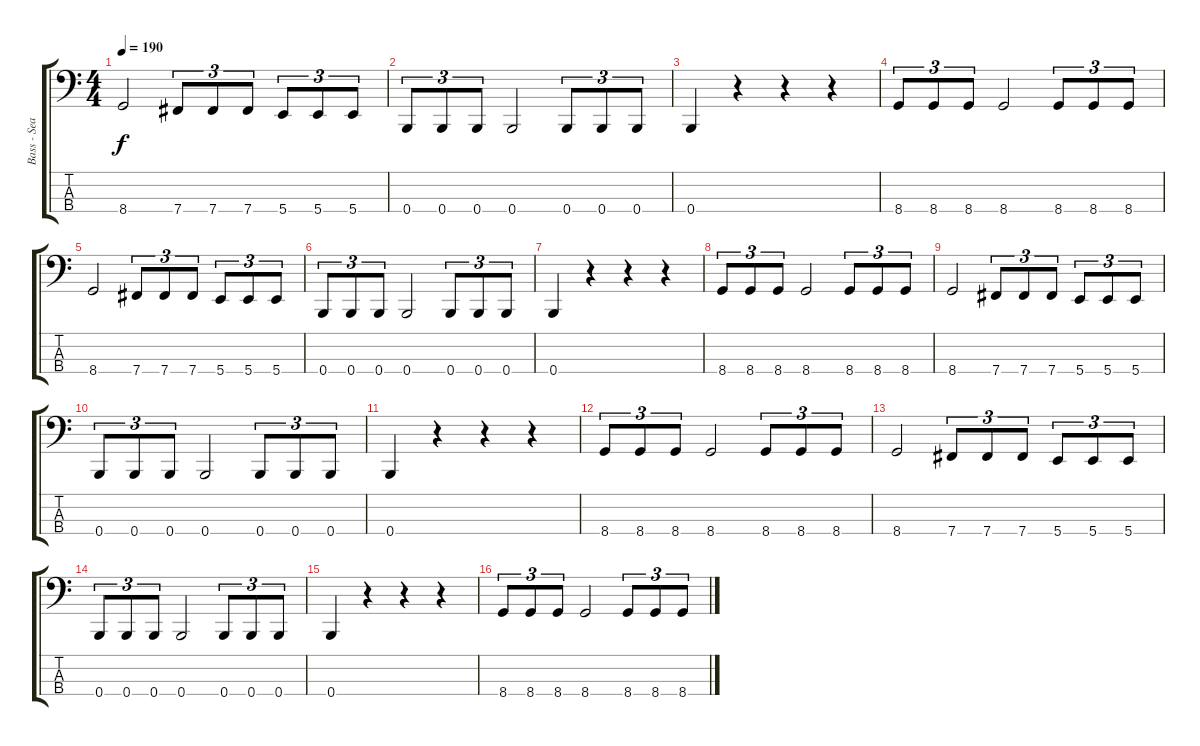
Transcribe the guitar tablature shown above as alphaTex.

\track ("Bass - Sean" "Bass - Sea") {instrument electricbasspick}
\staff {score tabs}
\tuning (E2 B1 Gb1 B0) {hide}
\ts (4 4)
\tempo 190
\clef f4
\ks c
8.4.2{dy f} 7.4.8{tu (3 2)} 7.4.8{tu (3 2)} 7.4.8{tu (3 2)} 5.4.8{tu (3 2)} 5.4.8{tu (3 2)} 5.4.8{tu (3 2)} |
0.4.8{tu (3 2)} 0.4.8{tu (3 2)} 0.4.8{tu (3 2)} 0.4.2 0.4.8{tu (3 2)} 0.4.8{tu (3 2)} 0.4.8{tu (3 2)} |
0.4.4 r.4 r.4 r.4 |
8.4.8{tu (3 2)} 8.4.8{tu (3 2)} 8.4.8{tu (3 2)} 8.4.2 8.4.8{tu (3 2)} 8.4.8{tu (3 2)} 8.4.8{tu (3 2)} |
8.4.2 7.4.8{tu (3 2)} 7.4.8{tu (3 2)} 7.4.8{tu (3 2)} 5.4.8{tu (3 2)} 5.4.8{tu (3 2)} 5.4.8{tu (3 2)} |
0.4.8{tu (3 2)} 0.4.8{tu (3 2)} 0.4.8{tu (3 2)} 0.4.2 0.4.8{tu (3 2)} 0.4.8{tu (3 2)} 0.4.8{tu (3 2)} |
0.4.4 r.4 r.4 r.4 |
8.4.8{tu (3 2)} 8.4.8{tu (3 2)} 8.4.8{tu (3 2)} 8.4.2 8.4.8{tu (3 2)} 8.4.8{tu (3 2)} 8.4.8{tu (3 2)} |
8.4.2 7.4.8{tu (3 2)} 7.4.8{tu (3 2)} 7.4.8{tu (3 2)} 5.4.8{tu (3 2)} 5.4.8{tu (3 2)} 5.4.8{tu (3 2)} |
0.4.8{tu (3 2)} 0.4.8{tu (3 2)} 0.4.8{tu (3 2)} 0.4.2 0.4.8{tu (3 2)} 0.4.8{tu (3 2)} 0.4.8{tu (3 2)} |
0.4.4 r.4 r.4 r.4 |
8.4.8{tu (3 2)} 8.4.8{tu (3 2)} 8.4.8{tu (3 2)} 8.4.2 8.4.8{tu (3 2)} 8.4.8{tu (3 2)} 8.4.8{tu (3 2)} |
8.4.2 7.4.8{tu (3 2)} 7.4.8{tu (3 2)} 7.4.8{tu (3 2)} 5.4.8{tu (3 2)} 5.4.8{tu (3 2)} 5.4.8{tu (3 2)} |
0.4.8{tu (3 2)} 0.4.8{tu (3 2)} 0.4.8{tu (3 2)} 0.4.2 0.4.8{tu (3 2)} 0.4.8{tu (3 2)} 0.4.8{tu (3 2)} |
0.4.4 r.4 r.4 r.4 |
8.4.8{tu (3 2)} 8.4.8{tu (3 2)} 8.4.8{tu (3 2)} 8.4.2 8.4.8{tu (3 2)} 8.4.8{tu (3 2)} 8.4.8{tu (3 2)}
